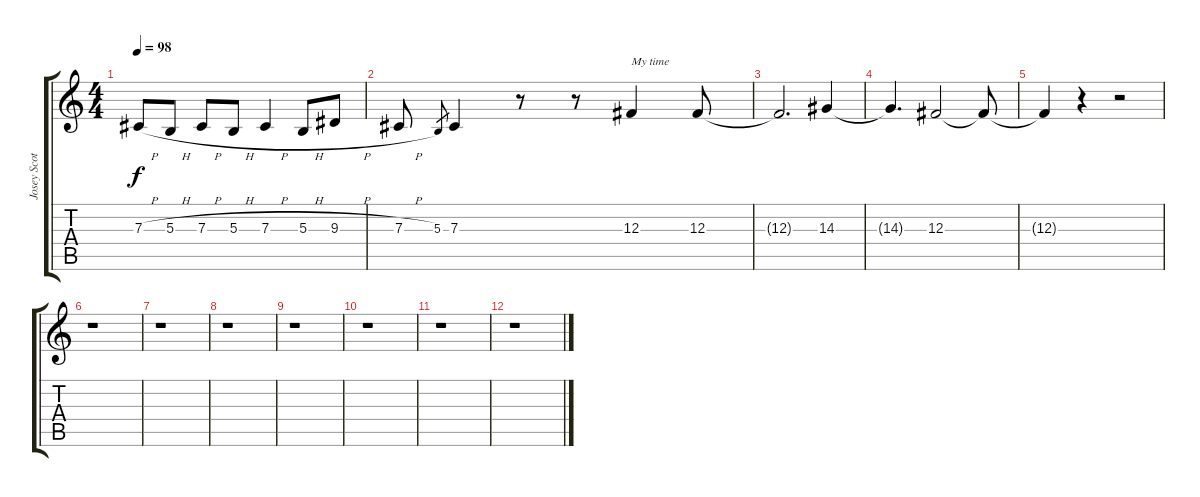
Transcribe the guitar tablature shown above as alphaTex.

\track ("Josey Scott (Lead Vocals)" "Josey Scot") {instrument tenorsax}
\staff {score tabs}
\tuning (Eb4 Bb3 Gb3 Db3 Ab2 Db2) {hide}
\ts (4 4)
\tempo 98
\clef g2
\ks c
7.3{h t}.8{dy f} 5.3{h}.8 7.3{h}.8 5.3{h}.8 7.3{h}.4 5.3{h}.8 9.3{h}.8 |
7.3{h}.8 5.3.8{gr} 7.3.4 r.8 r.8 12.3.4{txt "My time"} 12.3.8 |
12.3{t}.2{d} 14.3.4 |
14.3{t}.4{d} 12.3.2 12.3{t}.8 |
12.3{t}.4 r.4 r.2 |
r.1 |
r.1 |
r.1 |
r.1 |
r.1 |
r.1 |
r.1
